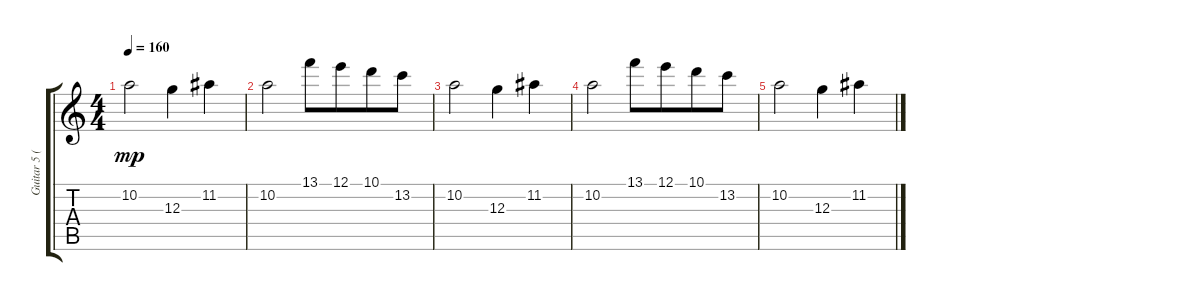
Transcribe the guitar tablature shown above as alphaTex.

\track ("Guitar 5 (Electric)" "Guitar 5 (") {instrument overdrivenguitar}
\staff {score tabs}
\tuning (E4 B3 G3 D3 A2 E2) {hide}
\ts (4 4)
\tempo 160
\clef g2
\ks c
10.2.2{dy mp} 12.3.4 11.2.4 |
10.2.2 13.1.8 12.1.8{beam merge} 10.1.8 13.2.8 |
10.2.2 12.3.4 11.2.4 |
10.2.2 13.1.8 12.1.8{beam merge} 10.1.8 13.2.8 |
10.2.2 12.3.4 11.2.4
